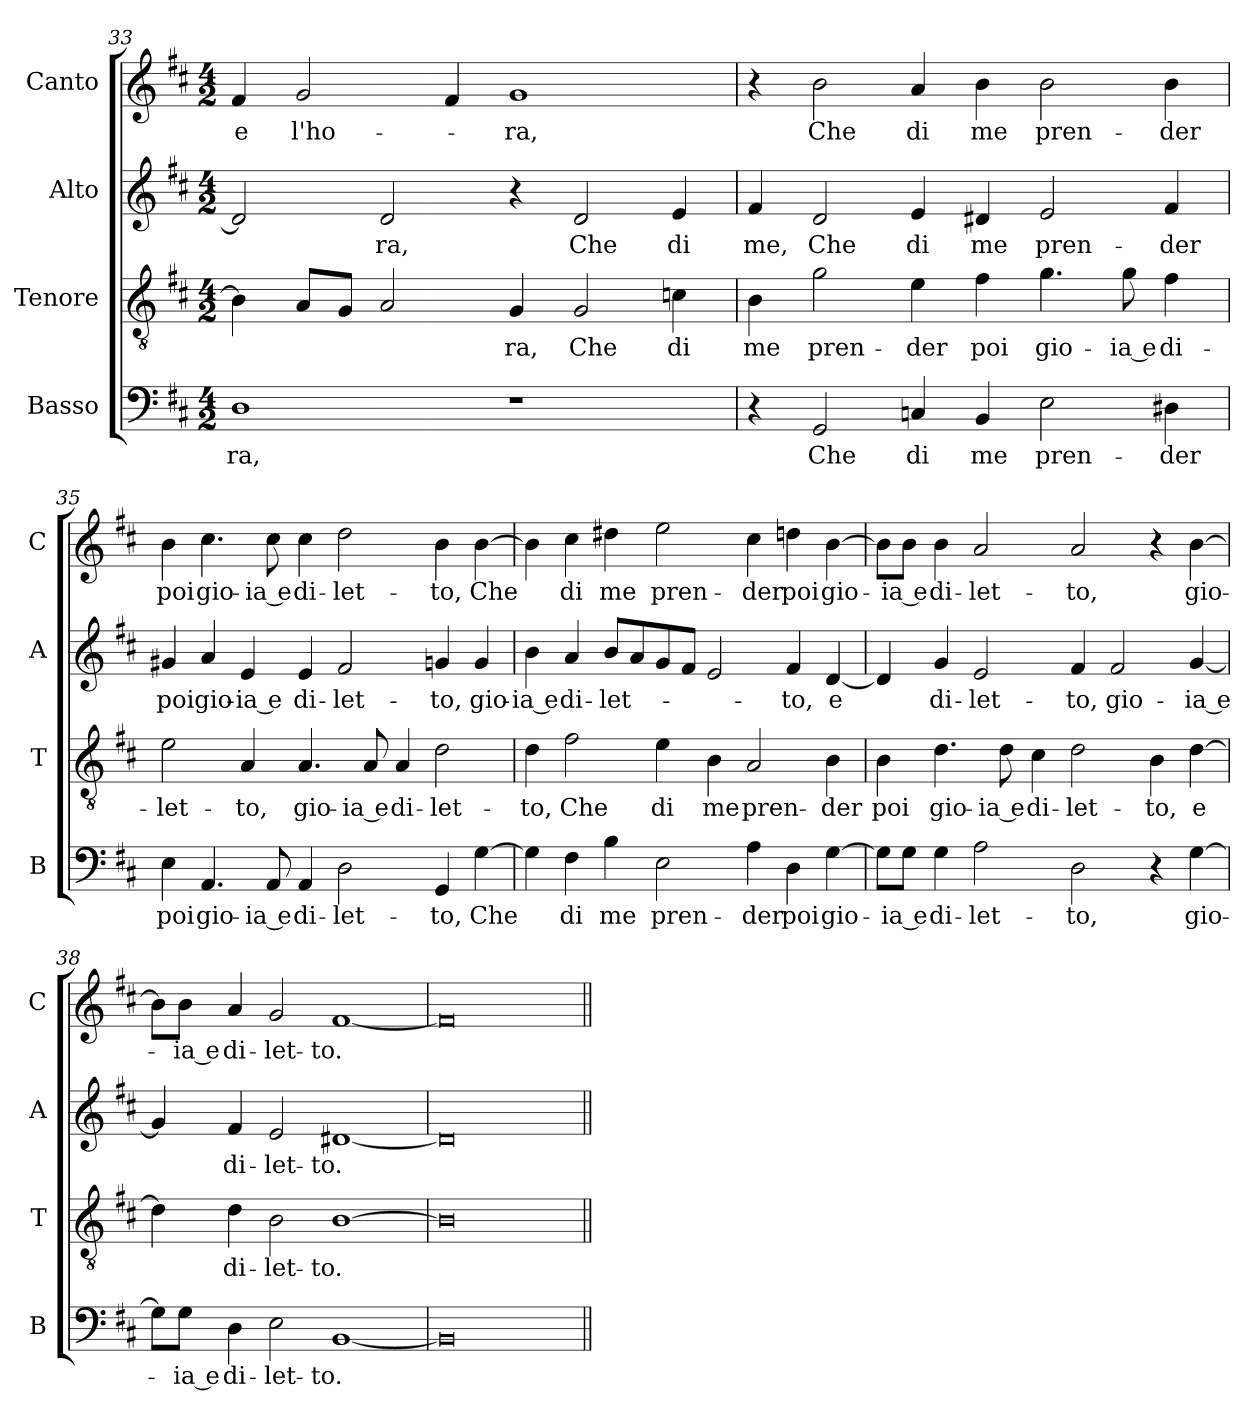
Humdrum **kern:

**kern	**text	**kern	**text	**kern	**text	**kern	**text
*part4	*part4	*part3	*part3	*part2	*part2	*part1	*part1
*staff4	*staff4	*staff3	*staff3	*staff2	*staff2	*staff1	*staff1
*I"Basso	*	*I"Tenore	*	*I"Alto	*	*I"Canto	*
*I'B	*	*I'T	*	*I'A	*	*I'C	*
*clefF4	*	*clefGv2	*	*clefG2	*	*clefG2	*
*k[f#c#]	*	*k[f#c#]	*	*k[f#c#]	*	*k[f#c#]	*
*D:	*	*D:	*	*D:	*	*D:	*
*M4/2	*	*M4/2	*	*M4/2	*	*M4/2	*
=33	=33	=33	=33	=33	=33	=33	=33
!	!LO:LY:b	!	!	!	!	!	!LO:LY:b
1D	-ra,	4B\]	.	2d/]	.	4f#/	e
!	!	!	!	!	!	!	!LO:LY:b
.	.	8A/L	.	.	.	2g/	l'ho-
.	.	8G/J	.	.	.	.	.
!	!	!	!	!	!LO:LY:b	!	!
.	.	2A/	.	2d/	-ra,	.	.
.	.	.	.	.	.	4f#/	.
!	!	!	!LO:LY:b	!	!	!	!LO:LY:b
1r	.	4G/	-ra,	4r	.	1g	-ra,
!	!	!	!LO:LY:b	!	!LO:LY:b	!	!
.	.	2G/	Che	2d/	Che	.	.
!	!	!	!LO:LY:b	!	!LO:LY:b	!	!
.	.	4cn\	di	4e/	di	.	.
!!LO:PB:g=z
=34	=34	=34	=34	=34	=34	=34	=34
!	!	!	!LO:LY:b	!	!LO:LY:b	!	!
4r	.	4B\	me	4f#/	me,	4r	.
!	!LO:LY:b	!	!LO:LY:b	!	!LO:LY:b	!	!LO:LY:b
2GG/	Che	2g\	pren-	2d/	Che	2b\	Che
!	!LO:LY:b	!	!LO:LY:b	!	!LO:LY:b	!	!LO:LY:b
4Cn/	di	4e\	-der	4e/	di	4a/	di
!	!LO:LY:b	!	!LO:LY:b	!	!LO:LY:b	!	!LO:LY:b
4BB/	me	4f#\	poi	4d#X/	me	4b\	me
!	!LO:LY:b	!	!LO:LY:b	!	!LO:LY:b	!	!LO:LY:b
2E\	pren-	4.g\	gio-	2e/	pren-	2b\	pren-
!	!	!	!LO:LY:b	!	!	!	!
.	.	8g\	-ia e	.	.	.	.
!	!LO:LY:b	!	!LO:LY:b	!	!LO:LY:b	!	!LO:LY:b
4D#X\	-der	4f#\	di-	4f#/	-der	4b\	-der
=35	=35	=35	=35	=35	=35	=35	=35
!	!LO:LY:b	!	!LO:LY:b	!	!LO:LY:b	!	!LO:LY:b
4E\	poi	2e\	-let-	4g#X/	poi	4b\	poi
!	!LO:LY:b	!	!	!	!LO:LY:b	!	!LO:LY:b
4.AA/	gio-	.	.	4a/	gio-	4.cc#\	gio-
!	!	!	!LO:LY:b	!	!LO:LY:b	!	!
.	.	4A/	-to,	4e/	-ia e	.	.
!	!LO:LY:b	!	!	!	!	!	!LO:LY:b
8AA/	-ia e	.	.	.	.	8cc#\	-ia e
!	!LO:LY:b	!	!LO:LY:b	!	!LO:LY:b	!	!LO:LY:b
4AA/	di-	4.A/	gio-	4e/	di-	4cc#\	di-
!	!LO:LY:b	!	!	!	!LO:LY:b	!	!LO:LY:b
2D\	-let-	.	.	2f#/	-let-	2dd\	-let-
!	!	!	!LO:LY:b	!	!	!	!
.	.	8A/	-ia e	.	.	.	.
!	!	!	!LO:LY:b	!	!	!	!
.	.	4A/	di-	.	.	.	.
!	!LO:LY:b	!	!LO:LY:b	!	!LO:LY:b	!	!LO:LY:b
4GG/	-to,	2d\	-let-	4gn/	-to,	4b\	-to,
!	!LO:LY:b	!	!	!	!LO:LY:b	!	!LO:LY:b
[4G\	Che	.	.	4g/	gio-	[4b\	Che
!!LO:LB:g=z
=36	=36	=36	=36	=36	=36	=36	=36
!	!	!	!LO:LY:b	!	!LO:LY:b	!	!
4G\]	.	4d\	-to,	4b\	-ia e	4b\]	.
!	!LO:LY:b	!	!LO:LY:b	!	!LO:LY:b	!	!LO:LY:b
4F#\	di	2f#\	Che	4a/	di-	4cc#\	di
!	!LO:LY:b	!	!	!	!LO:LY:b	!	!LO:LY:b
4B\	me	.	.	8b/L	-let-	4dd#X\	me
.	.	.	.	8a/	.	.	.
!	!LO:LY:b	!	!LO:LY:b	!	!	!	!LO:LY:b
2E\	pren-	4e\	di	8g/	.	2ee\	pren-
.	.	.	.	8f#/J	.	.	.
!	!	!	!LO:LY:b	!	!	!	!
.	.	4B\	me	2e/	.	.	.
!	!LO:LY:b	!	!LO:LY:b	!	!	!	!LO:LY:b
4A\	-der	2A/	pren-	.	.	4cc#\	-der
!	!LO:LY:b	!	!	!	!LO:LY:b	!	!LO:LY:b
4D\	poi	.	.	4f#/	-to,	4ddn\	poi
!	!LO:LY:b	!	!LO:LY:b	!	!LO:LY:b	!	!LO:LY:b
[4G\	gio-	4B\	-der	[4d/	e	[4b\	gio-
=37	=37	=37	=37	=37	=37	=37	=37
!	!	!	!LO:LY:b	!	!	!	!
8G\L]	.	4B\	poi	4d/]	.	8b\L]	.
!	!LO:LY:b	!	!	!	!	!	!LO:LY:b
8G\J	-ia e	.	.	.	.	8b\J	-ia e
!	!LO:LY:b	!	!LO:LY:b	!	!LO:LY:b	!	!LO:LY:b
4G\	di-	4.d\	gio-	4g/	di-	4b\	di-
!	!LO:LY:b	!	!	!	!LO:LY:b	!	!LO:LY:b
2A\	-let-	.	.	2e/	-let-	2a/	-let-
!	!	!	!LO:LY:b	!	!	!	!
.	.	8d\	-ia e	.	.	.	.
!	!	!	!LO:LY:b	!	!	!	!
.	.	4c#\	di-	.	.	.	.
!	!LO:LY:b	!	!LO:LY:b	!	!LO:LY:b	!	!LO:LY:b
2D\	-to,	2d\	-let-	4f#/	-to,	2a/	-to,
!	!	!	!	!	!LO:LY:b	!	!
.	.	.	.	2f#/	gio-	.	.
!	!	!	!LO:LY:b	!	!	!	!
4r	.	4B\	-to,	.	.	4r	.
!	!LO:LY:b	!	!LO:LY:b	!	!LO:LY:b	!	!LO:LY:b
[4G\	gio-	[4d\	e	[4g/	-ia e	[4b\	gio-
!!LO:PB:g=z
=38	=38	=38	=38	=38	=38	=38	=38
8G\L]	.	4d\]	.	4g/]	.	8b\L]	.
!	!LO:LY:b	!	!	!	!	!	!LO:LY:b
8G\J	-ia e	.	.	.	.	8b\J	-ia e
!	!LO:LY:b	!	!LO:LY:b	!	!LO:LY:b	!	!LO:LY:b
4D\	di-	4d\	di-	4f#/	di-	4a/	di-
!	!LO:LY:b	!	!LO:LY:b	!	!LO:LY:b	!	!LO:LY:b
2E\	-let-	2B\	-let-	2e/	-let-	2g/	-let-
!	!LO:LY:b	!	!LO:LY:b	!	!LO:LY:b	!	!LO:LY:b
[1BB	-to.	[1B	-to.	[1d#X	-to.	[1f#	-to.
=39	=39	=39	=39	=39	=39	=39	=39
0BB]	.	0B]	.	0d#]	.	0f#]	.
=||	=||	=||	=||	=||	=||	=||	=||
*-	*-	*-	*-	*-	*-	*-	*-
